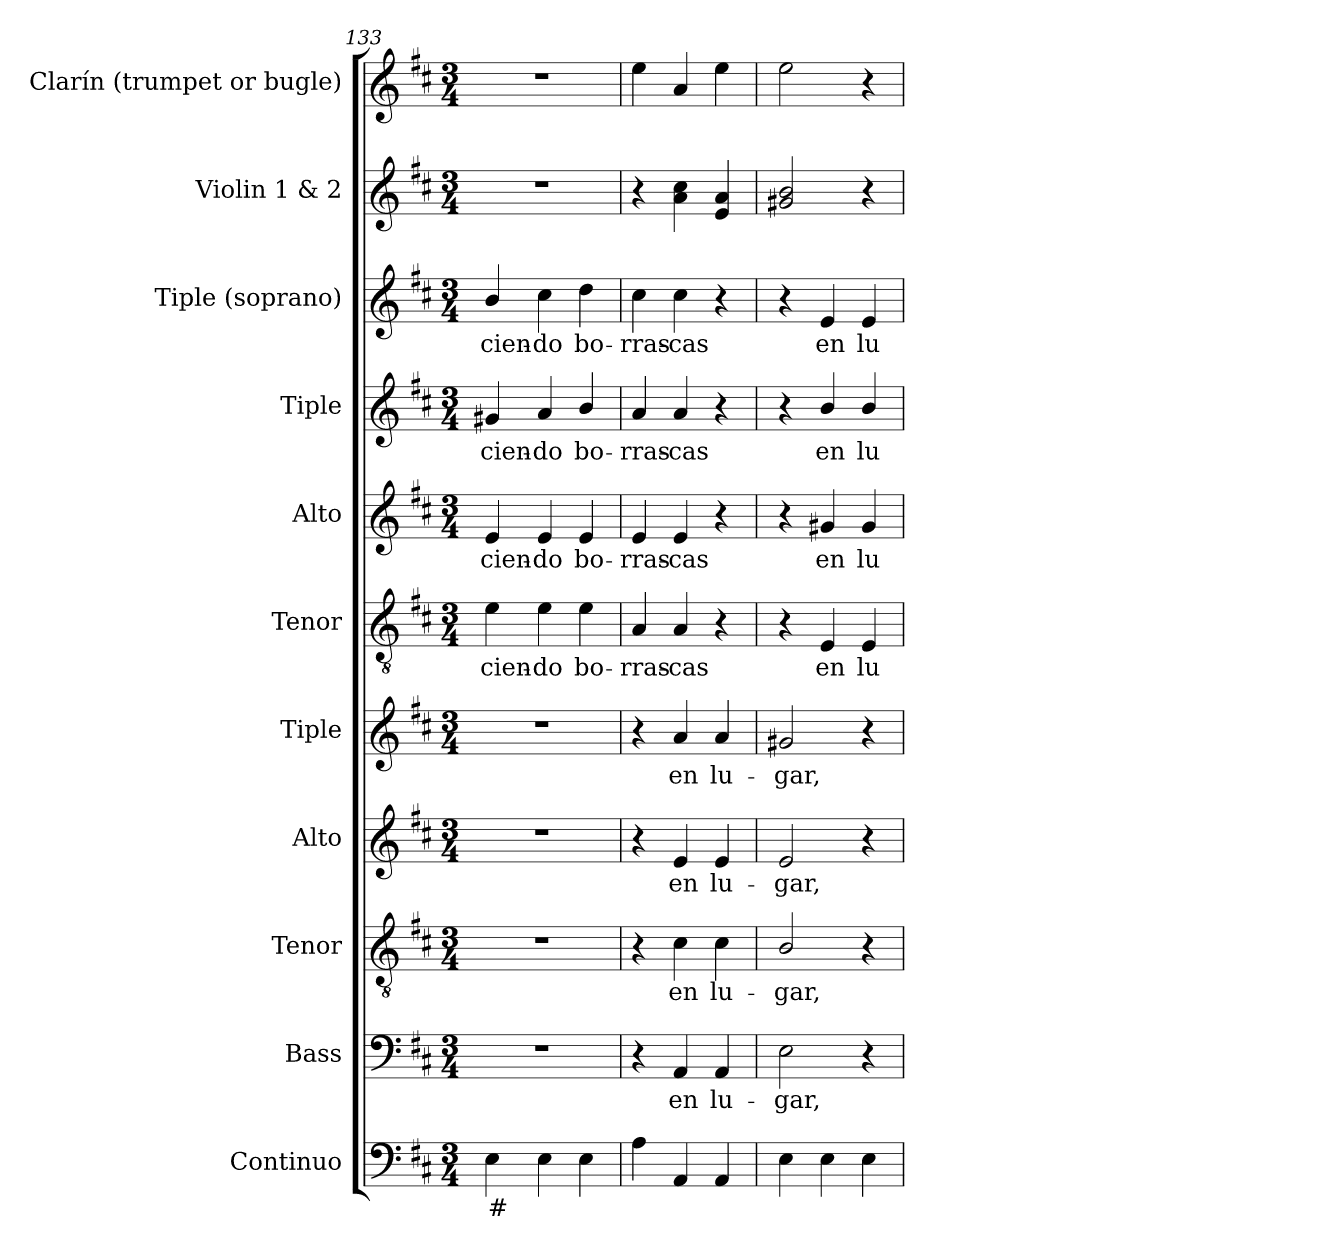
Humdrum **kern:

**kern	**text	**kern	**text	**kern	**text	**kern	**text	**kern	**text	**kern	**text	**kern	**text	**kern	**text	**kern	**text	**kern	**kern
*part11	*part11	*part10	*part10	*part9	*part9	*part8	*part8	*part7	*part7	*part6	*part6	*part5	*part5	*part4	*part4	*part3	*part3	*part2	*part1
*staff11	*staff11	*staff10	*staff10	*staff9	*staff9	*staff8	*staff8	*staff7	*staff7	*staff6	*staff6	*staff5	*staff5	*staff4	*staff4	*staff3	*staff3	*staff2	*staff1
*I"Continuo	*	*I"Bass	*	*I"Tenor	*	*I"Alto	*	*I"Tiple	*	*I"Tenor	*	*I"Alto	*	*I"Tiple	*	*I"Tiple (soprano)	*	*I"Violin 1  & 2	*I"Clarín (trumpet or bugle)
*I'Cont.	*	*I'B.	*	*I'T.	*	*I'A.	*	*	*	*I'T.	*	*I'A.	*	*	*	*I'S.	*	*	*I'Tr.
!!LO:PB:g=z
*clefF4	*	*clefF4	*	*clefGv2	*	*clefG2	*	*clefG2	*	*clefGv2	*	*clefG2	*	*clefG2	*	*clefG2	*	*clefG2	*clefG2
*	*	*	*	*ITrd7c12	*	*	*	*	*	*ITrd7c12	*	*	*	*	*	*	*	*	*
*k[f#c#]	*	*k[f#c#]	*	*k[f#c#]	*	*k[f#c#]	*	*k[f#c#]	*	*k[f#c#]	*	*k[f#c#]	*	*k[f#c#]	*	*k[f#c#]	*	*k[f#c#]	*k[f#c#]
*D:	*	*D:	*	*D:	*	*D:	*	*D:	*	*D:	*	*D:	*	*D:	*	*D:	*	*D:	*D:
*M3/4	*	*M3/4	*	*M3/4	*	*M3/4	*	*M3/4	*	*M3/4	*	*M3/4	*	*M3/4	*	*M3/4	*	*M3/4	*M3/4
=133	=133	=133	=133	=133	=133	=133	=133	=133	=133	=133	=133	=133	=133	=133	=133	=133	=133	=133	=133
!	!LO:LY:b:color=#000000	!LO:N:vis=1	!	!LO:N:vis=1	!	!LO:N:vis=1	!	!LO:N:vis=1	!	!	!	!	!	!	!	!	!	!	!
!	!	!	!	!	!	!	!	!	!	!	!LO:LY:b:color=#000000	!	!	!	!	!	!	!	!
!	!	!	!	!	!	!	!	!	!	!	!	!	!LO:LY:b:color=#000000	!	!	!	!	!	!
!	!	!	!	!	!	!	!	!	!	!	!	!	!	!	!LO:LY:b:color=#000000	!	!	!	!
!	!	!	!	!	!	!	!	!	!	!	!	!	!	!	!	!	!LO:LY:b:color=#000000	!LO:N:vis=1	!LO:N:vis=1
4Ei\	#	2.r	.	2.r	.	2.r	.	2.r	.	4Ei\	-cien-	4ei/	-cien-	4g#Xi/	-cien-	4bi/	-cien-	2.r	2.r
!	!	!	!	!	!	!	!	!	!	!	!LO:LY:b:color=#000000	!	!	!	!	!	!	!	!
!	!	!	!	!	!	!	!	!	!	!	!	!	!LO:LY:b:color=#000000	!	!	!	!	!	!
!	!	!	!	!	!	!	!	!	!	!	!	!	!	!	!LO:LY:b:color=#000000	!	!	!	!
!	!	!	!	!	!	!	!	!	!	!	!	!	!	!	!	!	!LO:LY:b:color=#000000	!	!
4Ei\	.	.	.	.	.	.	.	.	.	4Ei\	-do	4ei/	-do	4ai/	-do	4cc#i\	-do	.	.
!	!	!	!	!	!	!	!	!	!	!	!LO:LY:b:color=#000000	!	!	!	!	!	!	!	!
!	!	!	!	!	!	!	!	!	!	!	!	!	!LO:LY:b:color=#000000	!	!	!	!	!	!
!	!	!	!	!	!	!	!	!	!	!	!	!	!	!	!LO:LY:b:color=#000000	!	!	!	!
!	!	!	!	!	!	!	!	!	!	!	!	!	!	!	!	!	!LO:LY:b:color=#000000	!	!
4Ei\	.	.	.	.	.	.	.	.	.	4Ei\	bo-	4ei/	bo-	4bi/	bo-	4ddi\	bo-	.	.
=134	=134	=134	=134	=134	=134	=134	=134	=134	=134	=134	=134	=134	=134	=134	=134	=134	=134	=134	=134
!	!	!	!	!	!	!	!	!	!	!	!LO:LY:b:color=#000000	!	!	!	!	!	!	!	!
!	!	!	!	!	!	!	!	!	!	!	!	!	!LO:LY:b:color=#000000	!	!	!	!	!	!
!	!	!	!	!	!	!	!	!	!	!	!	!	!	!	!LO:LY:b:color=#000000	!	!	!	!
!	!	!	!	!	!	!	!	!	!	!	!	!	!	!	!	!	!LO:LY:b:color=#000000	!	!
4Ai\	.	4r	.	4r	.	4r	.	4r	.	4AAi/	-rras-	4ei/	-rras-	4ai/	-rras-	4cc#i\	-rras-	4r	4eei\
!	!	!	!LO:LY:b:color=#000000	!	!	!	!	!	!	!	!	!	!	!	!	!	!	!	!
!	!	!	!	!	!LO:LY:b:color=#000000	!	!	!	!	!	!	!	!	!	!	!	!	!	!
!	!	!	!	!	!	!	!LO:LY:b:color=#000000	!	!	!	!	!	!	!	!	!	!	!	!
!	!	!	!	!	!	!	!	!	!LO:LY:b:color=#000000	!	!	!	!	!	!	!	!	!	!
!	!	!	!	!	!	!	!	!	!	!	!LO:LY:b:color=#000000	!	!	!	!	!	!	!	!
!	!	!	!	!	!	!	!	!	!	!	!	!	!LO:LY:b:color=#000000	!	!	!	!	!	!
!	!	!	!	!	!	!	!	!	!	!	!	!	!	!	!LO:LY:b:color=#000000	!	!	!	!
!	!	!	!	!	!	!	!	!	!	!	!	!	!	!	!	!	!LO:LY:b:color=#000000	!	!
4AAi/	.	4AAi/	en	4C#i\	en	4ei/	en	4ai/	en	4AAi/	-cas	4ei/	-cas	4ai/	-cas	4cc#i\	-cas	4ai\ 4cc#i	4ai/
!	!	!	!LO:LY:b:color=#000000	!	!	!	!	!	!	!	!	!	!	!	!	!	!	!	!
!	!	!	!	!	!LO:LY:b:color=#000000	!	!	!	!	!	!	!	!	!	!	!	!	!	!
!	!	!	!	!	!	!	!LO:LY:b:color=#000000	!	!	!	!	!	!	!	!	!	!	!	!
!	!	!	!	!	!	!	!	!	!LO:LY:b:color=#000000	!	!	!	!	!	!	!	!	!	!
4AAi/	.	4AAi/	lu-	4C#i\	lu-	4ei/	lu-	4ai/	lu-	4r	.	4r	.	4r	.	4r	.	4ei/ 4ai	4eei\
=135	=135	=135	=135	=135	=135	=135	=135	=135	=135	=135	=135	=135	=135	=135	=135	=135	=135	=135	=135
!	!	!	!LO:LY:b:color=#000000	!	!	!	!	!	!	!	!	!	!	!	!	!	!	!	!
!	!	!	!	!	!LO:LY:b:color=#000000	!	!	!	!	!	!	!	!	!	!	!	!	!	!
!	!	!	!	!	!	!	!LO:LY:b:color=#000000	!	!	!	!	!	!	!	!	!	!	!	!
!	!	!	!	!	!	!	!	!	!LO:LY:b:color=#000000	!	!	!	!	!	!	!	!	!	!
4Ei\	.	2Ei\	-gar,	2BBi/	-gar,	2ei/	-gar,	2g#Xi/	-gar,	4r	.	4r	.	4r	.	4r	.	2g#Xi/ 2bi	2eei\
!	!	!	!	!	!	!	!	!	!	!	!LO:LY:b:color=#000000	!	!	!	!	!	!	!	!
!	!	!	!	!	!	!	!	!	!	!	!	!	!LO:LY:b:color=#000000	!	!	!	!	!	!
!	!	!	!	!	!	!	!	!	!	!	!	!	!	!	!LO:LY:b:color=#000000	!	!	!	!
!	!	!	!	!	!	!	!	!	!	!	!	!	!	!	!	!	!LO:LY:b:color=#000000	!	!
4Ei\	.	.	.	.	.	.	.	.	.	4EEi/	en	4g#Xi/	en	4bi/	en	4ei/	en	.	.
!	!	!	!	!	!	!	!	!	!	!	!LO:LY:b:color=#000000	!	!	!	!	!	!	!	!
!	!	!	!	!	!	!	!	!	!	!	!	!	!LO:LY:b:color=#000000	!	!	!	!	!	!
!	!	!	!	!	!	!	!	!	!	!	!	!	!	!	!LO:LY:b:color=#000000	!	!	!	!
!	!	!	!	!	!	!	!	!	!	!	!	!	!	!	!	!	!LO:LY:b:color=#000000	!	!
4Ei\	.	4r	.	4r	.	4r	.	4r	.	4EEi/	lu-	4g#i/	lu-	4bi/	lu-	4ei/	lu-	4r	4r
=	=	=	=	=	=	=	=	=	=	=	=	=	=	=	=	=	=	=	=
*-	*-	*-	*-	*-	*-	*-	*-	*-	*-	*-	*-	*-	*-	*-	*-	*-	*-	*-	*-
